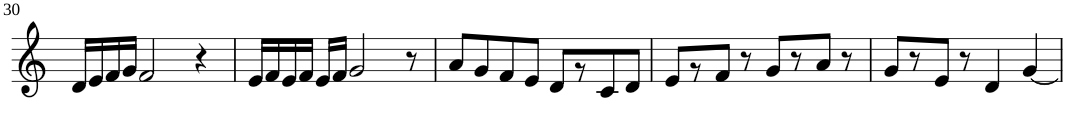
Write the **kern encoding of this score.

**kern
*part1
*staff1
*I"Violin
!!LO:PB:g=z
*clefG2
*k[]
*M4/4
=30
16d/LL
16e/
16f/
16g/JJ
2f/
4r
=31
16e/LL
16f/
16e/
16f/JJ
16e/LL
16f/JJ
2g/
8r
=32
8a/L
8g/
8f/
8e/J
8d/L
8r
8c/
8d/J
=33
8e/L
8r
8f/J
8r
8g/L
8r
8a/J
8r
=34
8g/L
8r
8e/J
8r
4d/
[4g/
=
*-
